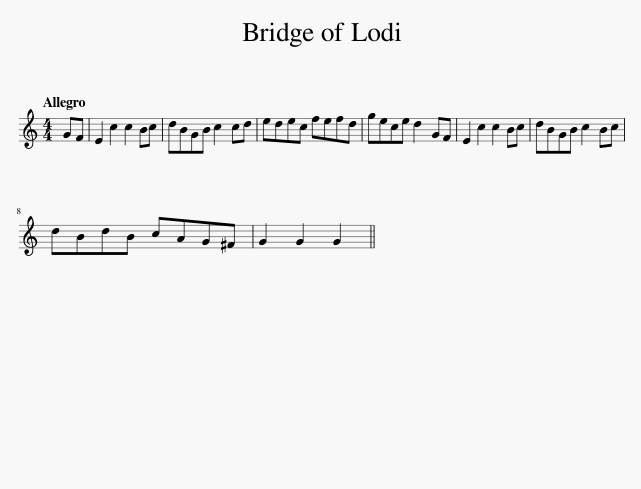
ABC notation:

X:1
L:1/8
Q:1/4=120
M:4/4
I:linebreak $
K:C
V:1 treble
V:1
 GF | E2 c2 c2 Bc | dBGB c2 cd | edec fefd | gece d2 GF | %5
 E2 c2 c2 Bc | dBGB c2 Bc |$ dBdB cAG^F | G2 G2 G2 || %9
